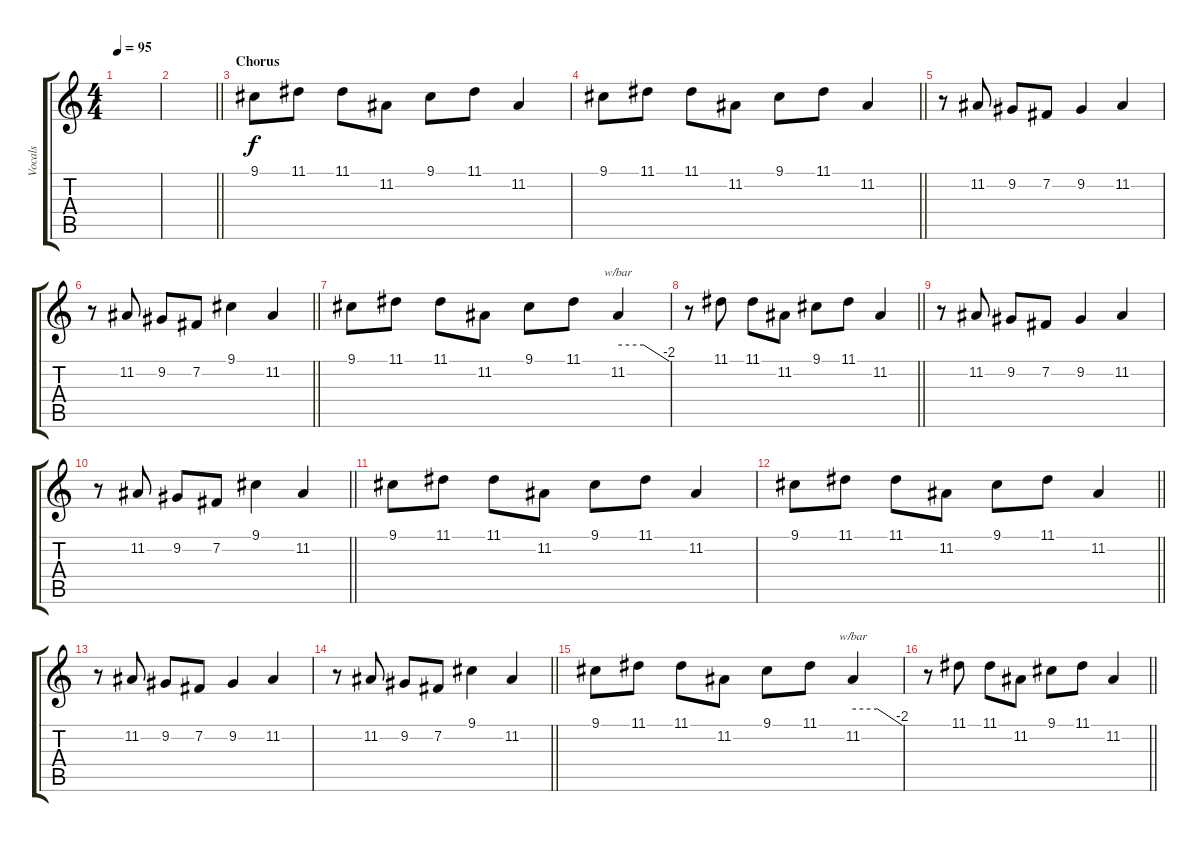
\track ("Vocals" "Vocals") {instrument sopranosax}
\staff {score tabs}
\tuning (E4 B3 G3 D3 A2 E2) {hide}
\ts (4 4)
\tempo 95
\clef g2
\ks c
|
\barLineRight lightlight
|
\section ("" "Chorus")
9.1.8 11.1.8 11.1.8 11.2.8 9.1.8 11.1.8 11.2.4 |
\barLineRight lightlight
9.1.8 11.1.8 11.1.8 11.2.8 9.1.8 11.1.8 11.2.4 |
r.8 11.2.8 9.2.8 7.2.8 9.2.4 11.2.4 |
\barLineRight lightlight
r.8 11.2.8 9.2.8 7.2.8 9.1.4 11.2.4 |
9.1.8 11.1.8 11.1.8 11.2.8 9.1.8 11.1.8 11.2.4{tbe (custom default 0 0 30 0 60 -8)} |
\barLineRight lightlight
r.8 11.1.8 11.1.8 11.2.8 9.1.8 11.1.8 11.2.4 |
r.8 11.2.8 9.2.8 7.2.8 9.2.4 11.2.4 |
\barLineRight lightlight
r.8 11.2.8 9.2.8 7.2.8 9.1.4 11.2.4 |
9.1.8 11.1.8 11.1.8 11.2.8 9.1.8 11.1.8 11.2.4 |
\barLineRight lightlight
9.1.8 11.1.8 11.1.8 11.2.8 9.1.8 11.1.8 11.2.4 |
r.8 11.2.8 9.2.8 7.2.8 9.2.4 11.2.4 |
\barLineRight lightlight
r.8 11.2.8 9.2.8 7.2.8 9.1.4 11.2.4 |
9.1.8 11.1.8 11.1.8 11.2.8 9.1.8 11.1.8 11.2.4{tbe (custom default 0 0 30 0 60 -8)} |
\barLineRight lightlight
r.8 11.1.8 11.1.8 11.2.8 9.1.8 11.1.8 11.2.4
